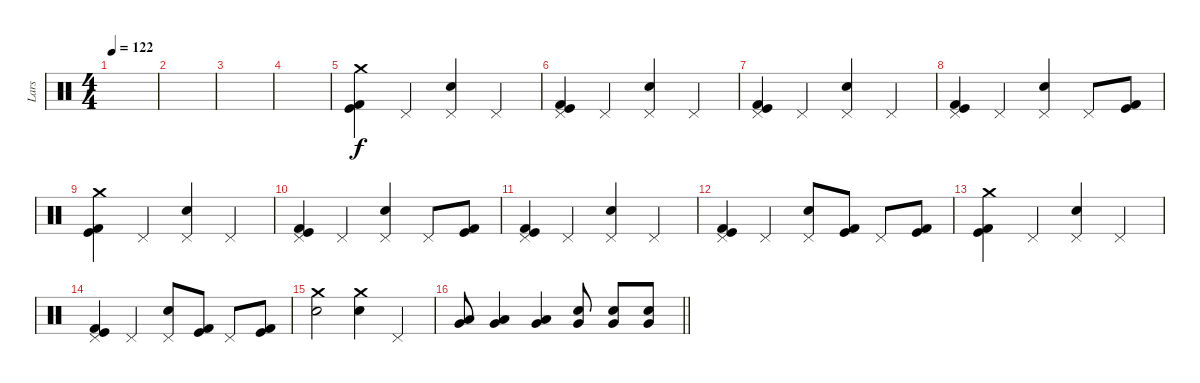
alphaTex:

\track ("Lars" "Lars") {instrument percussion}
\staff {score}
\articulation defaults
\ts (4 4)
\tempo 122
\clef neutral
\ks c
|
|
|
|
("Crash medium (hit)" "Kick (hit)" "Kick (hit) 2").4 "Pedal Hi-Hat (hit)".4 ("Pedal Hi-Hat (hit)" "Electric Snare (hit)").4 "Pedal Hi-Hat (hit)".4 |
("Pedal Hi-Hat (hit)" "Kick (hit)" "Kick (hit) 2").4 "Pedal Hi-Hat (hit)".4 ("Pedal Hi-Hat (hit)" "Electric Snare (hit)").4 "Pedal Hi-Hat (hit)".4 |
("Pedal Hi-Hat (hit)" "Kick (hit)" "Kick (hit) 2").4 "Pedal Hi-Hat (hit)".4 ("Pedal Hi-Hat (hit)" "Electric Snare (hit)").4 "Pedal Hi-Hat (hit)".4 |
("Pedal Hi-Hat (hit)" "Kick (hit)" "Kick (hit) 2").4 "Pedal Hi-Hat (hit)".4 ("Pedal Hi-Hat (hit)" "Electric Snare (hit)").4 "Pedal Hi-Hat (hit)".8 ("Kick (hit)" "Kick (hit) 2").8 |
("Crash medium (hit)" "Kick (hit)" "Kick (hit) 2").4 "Pedal Hi-Hat (hit)".4 ("Pedal Hi-Hat (hit)" "Electric Snare (hit)").4 "Pedal Hi-Hat (hit)".4 |
("Pedal Hi-Hat (hit)" "Kick (hit)" "Kick (hit) 2").4 "Pedal Hi-Hat (hit)".4 ("Pedal Hi-Hat (hit)" "Electric Snare (hit)").4 "Pedal Hi-Hat (hit)".8 ("Kick (hit)" "Kick (hit) 2").8 |
("Pedal Hi-Hat (hit)" "Kick (hit)" "Kick (hit) 2").4 "Pedal Hi-Hat (hit)".4 ("Pedal Hi-Hat (hit)" "Electric Snare (hit)").4 "Pedal Hi-Hat (hit)".4 |
("Pedal Hi-Hat (hit)" "Kick (hit)" "Kick (hit) 2").4 "Pedal Hi-Hat (hit)".4 ("Pedal Hi-Hat (hit)" "Electric Snare (hit)").8 ("Kick (hit)" "Kick (hit) 2").8 "Pedal Hi-Hat (hit)".8 ("Kick (hit)" "Kick (hit) 2").8 |
("Crash medium (hit)" "Kick (hit)" "Kick (hit) 2").4 "Pedal Hi-Hat (hit)".4 ("Pedal Hi-Hat (hit)" "Electric Snare (hit)").4 "Pedal Hi-Hat (hit)".4 |
("Pedal Hi-Hat (hit)" "Kick (hit)" "Kick (hit) 2").4 "Pedal Hi-Hat (hit)".4 ("Pedal Hi-Hat (hit)" "Electric Snare (hit)").8 ("Kick (hit)" "Kick (hit) 2").8 "Pedal Hi-Hat (hit)".8 ("Kick (hit)" "Kick (hit) 2").8 |
("Crash medium (hit)" "Electric Snare (hit)").2 ("Crash medium (hit)" "Electric Snare (hit)").4 "Pedal Hi-Hat (hit)".4 |
\barLineRight lightlight
("Very Low Tom (hit)" "Low Tom (hit)").8 ("Very Low Tom (hit)" "Low Tom (hit)").4 ("Very Low Tom (hit)" "Low Tom (hit)").4 ("Very Low Tom (hit)" "Electric Snare (hit)").8 ("Very Low Tom (hit)" "Electric Snare (hit)").8 ("Very Low Tom (hit)" "Electric Snare (hit)").8
